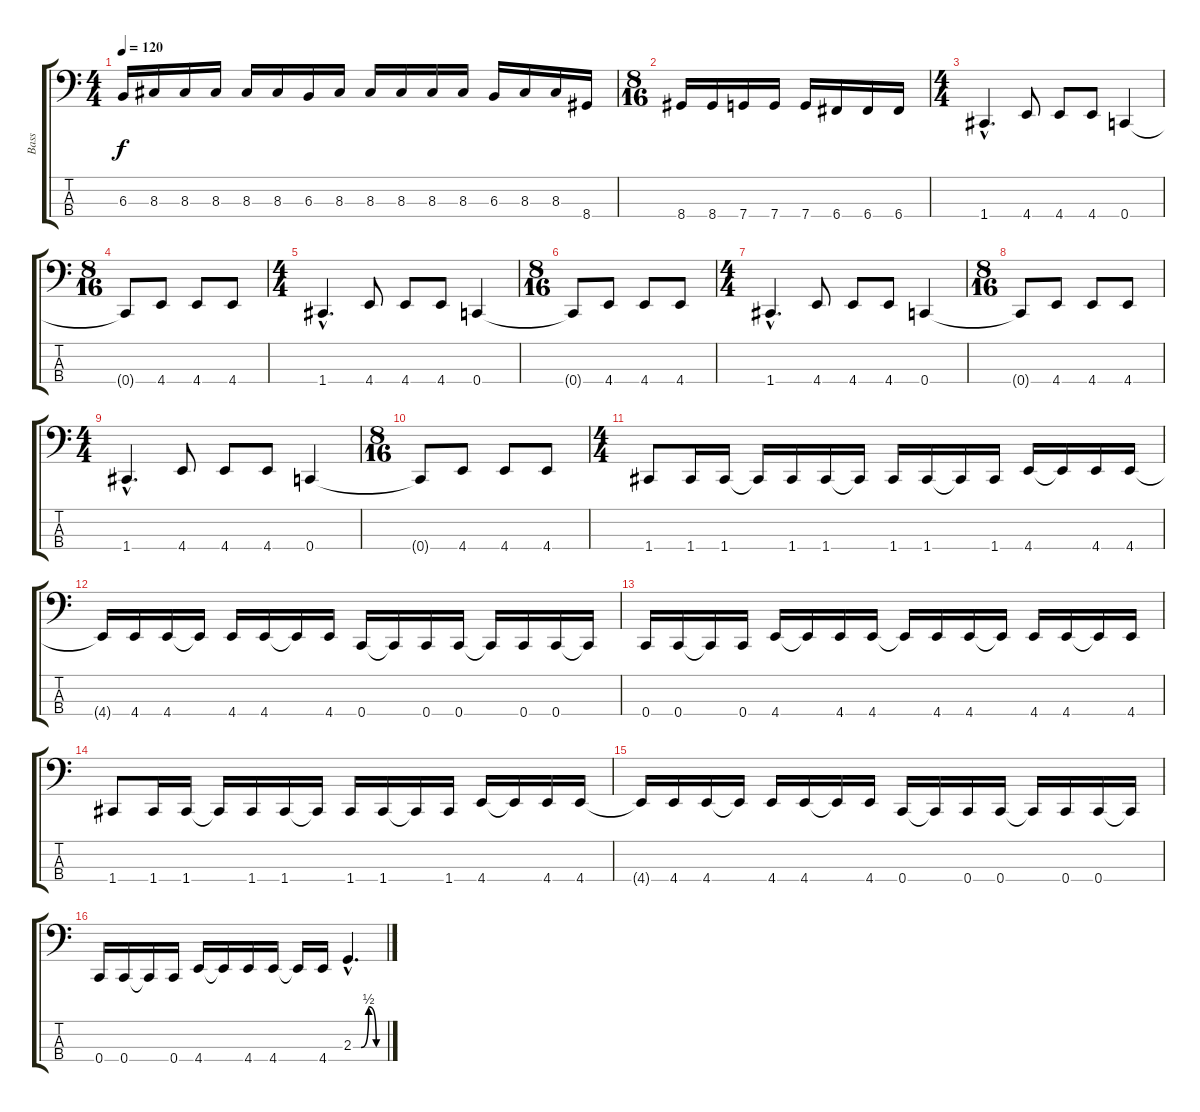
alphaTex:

\track ("Bass" "Bass") {instrument acousticguitarnylon}
\staff {score tabs}
\tuning (Eb2 Bb1 F1 C1) {hide}
\ts (4 4)
\tempo 120
\clef f4
\ks c
6.3.16{dy f} 8.3.16 8.3.16 8.3.16 8.3.16 8.3.16 6.3.16 8.3.16 8.3.16 8.3.16 8.3.16 8.3.16 6.3.16 8.3.16 8.3.16 8.4.16 |
\ts (8 16)
8.4.16 8.4.16 7.4.16 7.4.16 7.4.16 6.4.16 6.4.16 6.4.16 |
\ts (4 4)
1.4{hac}.4{d} 4.4.8 4.4.8 4.4.8 0.4.4 |
\ts (8 16)
0.4{t}.8 4.4.8 4.4.8 4.4.8 |
\ts (4 4)
1.4{hac}.4{d} 4.4.8 4.4.8 4.4.8 0.4.4 |
\ts (8 16)
0.4{t}.8 4.4.8 4.4.8 4.4.8 |
\ts (4 4)
1.4{hac}.4{d} 4.4.8 4.4.8 4.4.8 0.4.4 |
\ts (8 16)
0.4{t}.8 4.4.8 4.4.8 4.4.8 |
\ts (4 4)
1.4{hac}.4{d} 4.4.8 4.4.8 4.4.8 0.4.4 |
\ts (8 16)
0.4{t}.8 4.4.8 4.4.8 4.4.8 |
\ts (4 4)
1.4.8{volume 13} 1.4.16 1.4.16 1.4{t}.16 1.4.16 1.4.16 1.4{t}.16 1.4.16 1.4.16 1.4{t}.16 1.4.16 4.4.16 4.4{t}.16 4.4.16 4.4.16 |
4.4{t}.16 4.4.16 4.4.16 4.4{t}.16 4.4.16 4.4.16 4.4{t}.16 4.4.16 0.4.16 0.4{t}.16 0.4.16 0.4.16 0.4{t}.16 0.4.16 0.4.16 0.4{t}.16 |
0.4.16 0.4.16 0.4{t}.16 0.4.16 4.4.16 4.4{t}.16 4.4.16 4.4.16 4.4{t}.16 4.4.16 4.4.16 4.4{t}.16 4.4.16 4.4.16 4.4{t}.16 4.4.16 |
1.4.8{volume 13} 1.4.16 1.4.16 1.4{t}.16 1.4.16 1.4.16 1.4{t}.16 1.4.16 1.4.16 1.4{t}.16 1.4.16 4.4.16 4.4{t}.16 4.4.16 4.4.16 |
4.4{t}.16 4.4.16 4.4.16 4.4{t}.16 4.4.16 4.4.16 4.4{t}.16 4.4.16 0.4.16 0.4{t}.16 0.4.16 0.4.16 0.4{t}.16 0.4.16 0.4.16 0.4{t}.16 |
0.4.16 0.4.16 0.4{t}.16 0.4.16 4.4.16 4.4{t}.16 4.4.16 4.4.16 4.4{t}.16 4.4.16 2.3{be (custom 0 0 15 0 30 2 45 0 60 0) hac}.4{d}
